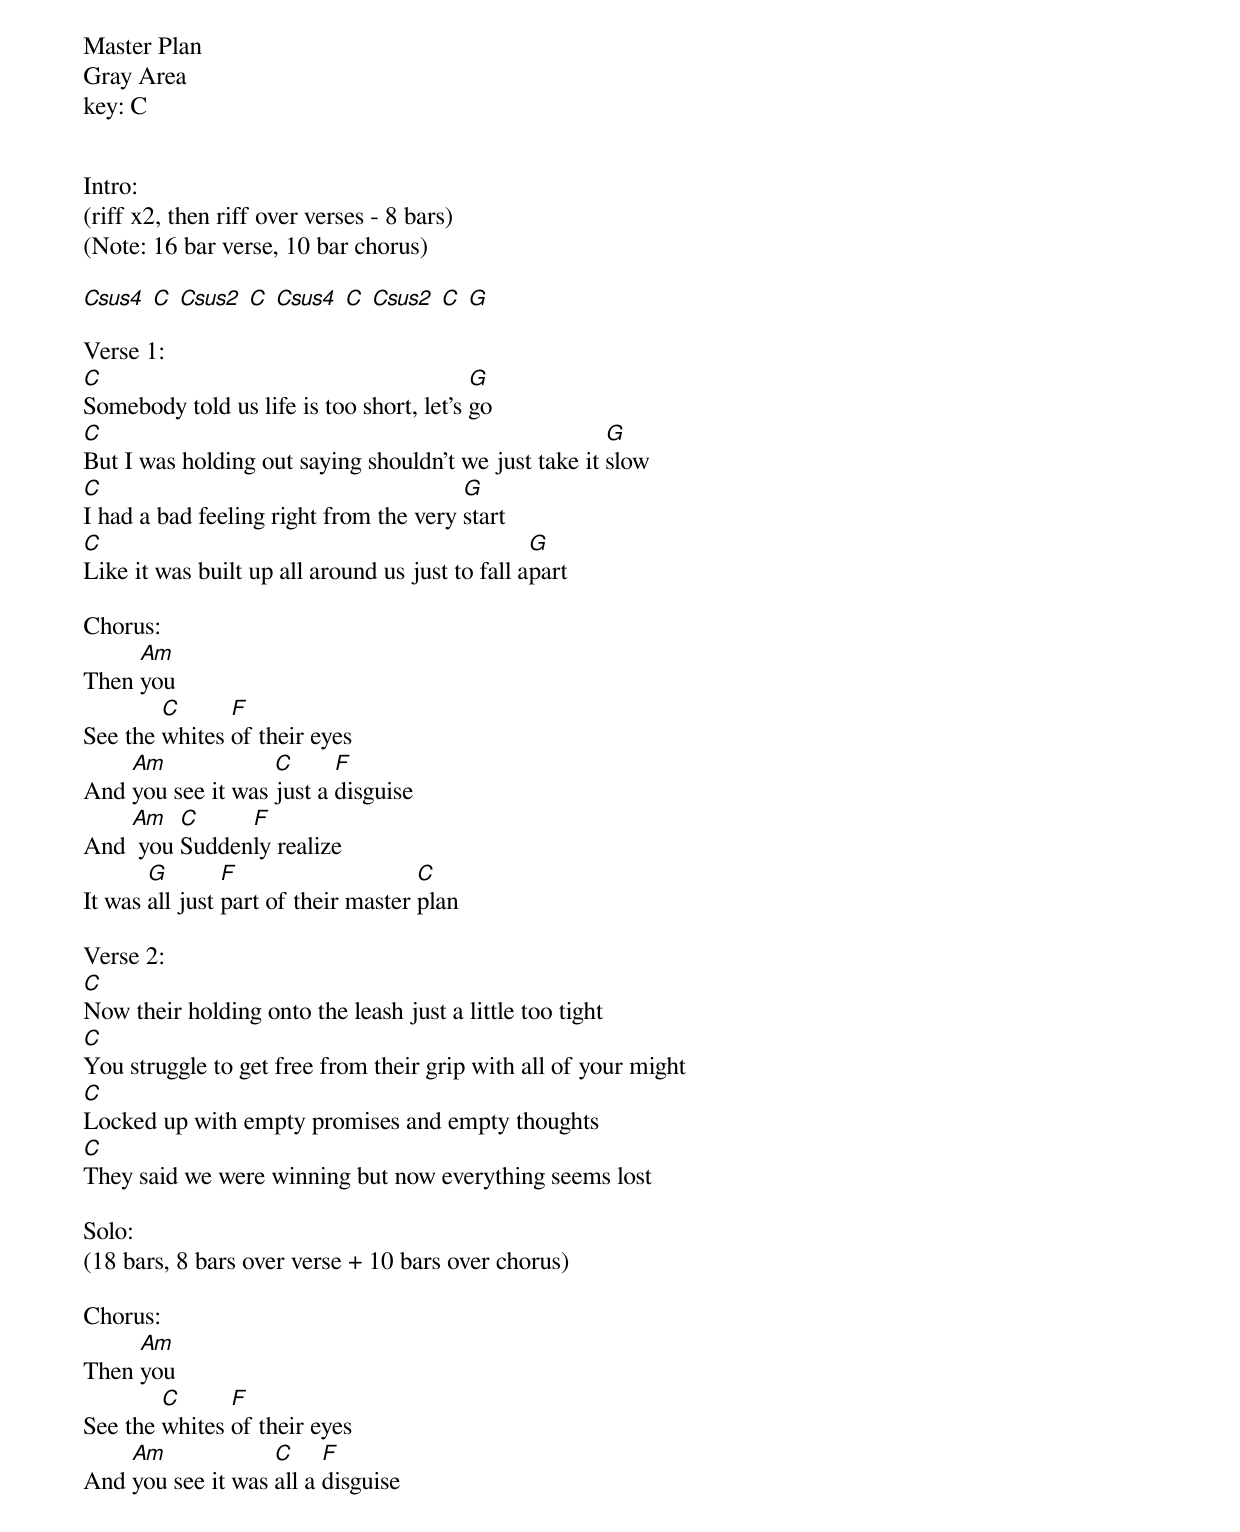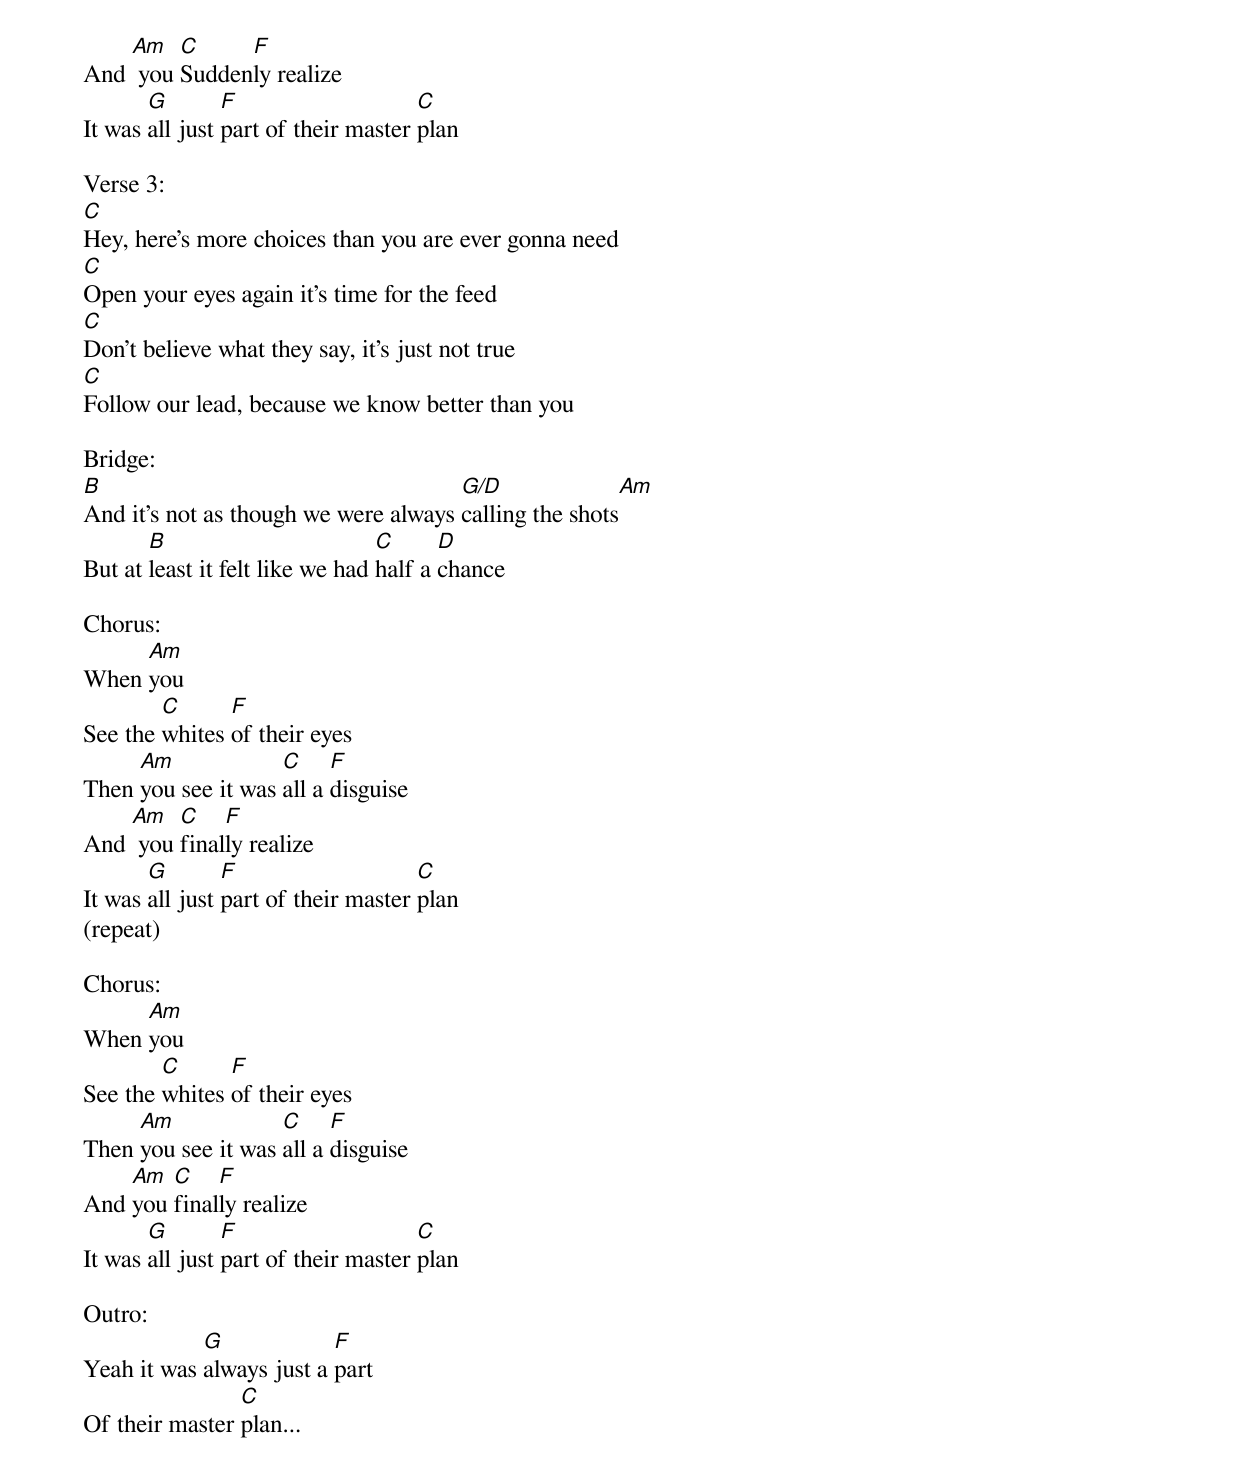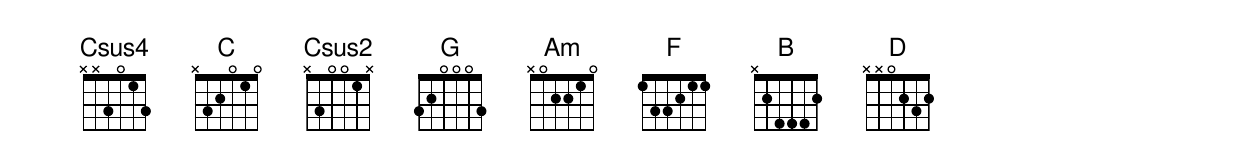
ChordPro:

Master Plan
Gray Area
key: C


Intro:
(riff x2, then riff over verses - 8 bars)
(Note: 16 bar verse, 10 bar chorus)

[Csus4] [C] [Csus2] [C] [Csus4] [C] [Csus2] [C] [G]

Verse 1:
[C]Somebody told us life is too short, let’s [G]go
[C]But I was holding out saying shouldn’t we just take it [G]slow
[C]I had a bad feeling right from the very [G]start
[C]Like it was built up all around us just to fall a[G]part

Chorus:
Then [Am]you
See the [C]whites [F]of their eyes
And [Am]you see it was [C]just a [F]disguise
And [Am] you [C]Sudden[F]ly realize
It was [G]all just [F]part of their master [C]plan

Verse 2:
[C]Now their holding onto the leash just a little too tight
[C]You struggle to get free from their grip with all of your might
[C]Locked up with empty promises and empty thoughts
[C]They said we were winning but now everything seems lost

Solo:
(18 bars, 8 bars over verse + 10 bars over chorus)

Chorus:
Then [Am]you
See the [C]whites [F]of their eyes
And [Am]you see it was [C]all a [F]disguise
And [Am] you [C]Sudden[F]ly realize
It was [G]all just [F]part of their master [C]plan

Verse 3:
[C]Hey, here’s more choices than you are ever gonna need
[C]Open your eyes again it’s time for the feed
[C]Don’t believe what they say, it’s just not true
[C]Follow our lead, because we know better than you

Bridge:
[B]And it’s not as though we were always [G/D]calling the shots[Am]
But at [B]least it felt like we had [C]half a [D]chance

Chorus:
When [Am]you
See the [C]whites [F]of their eyes
Then [Am]you see it was [C]all a [F]disguise
And [Am] you [C]final[F]ly realize
It was [G]all just [F]part of their master [C]plan
(repeat)

Chorus:
When [Am]you
See the [C]whites [F]of their eyes
Then [Am]you see it was [C]all a [F]disguise
And [Am]you [C]final[F]ly realize
It was [G]all just [F]part of their master [C]plan

Outro:
Yeah it was [G]always just a [F]part
Of their master [C]plan...
